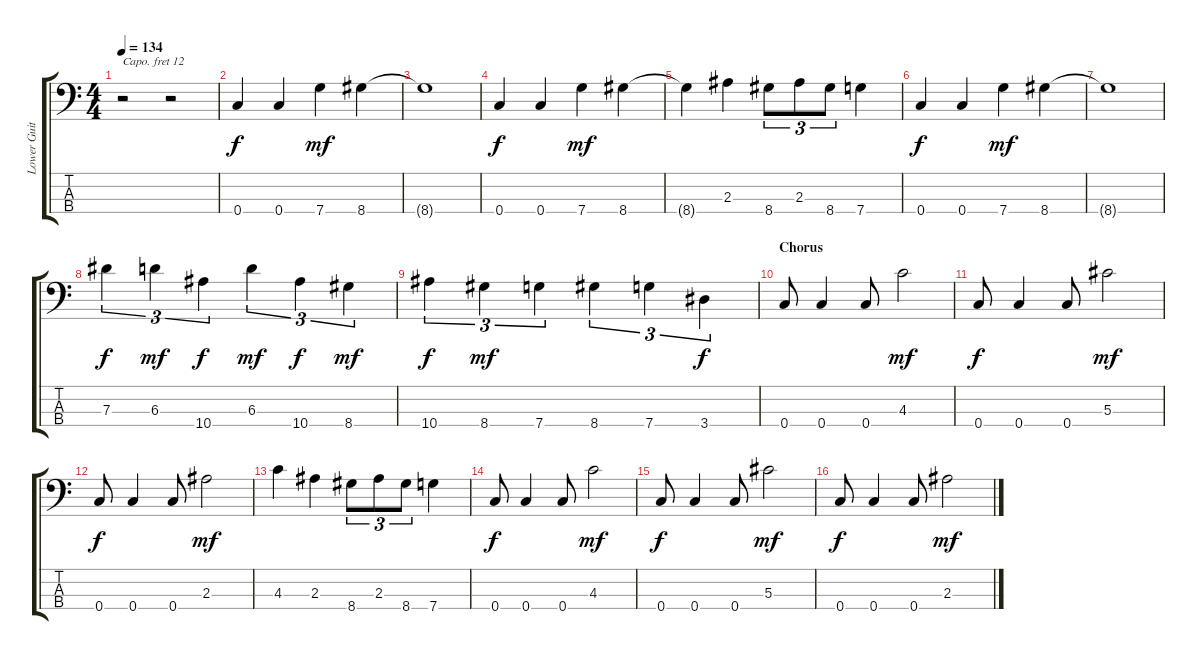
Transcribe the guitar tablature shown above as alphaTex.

\track ("Lower Guitar" "Lower Guit") {instrument distortionguitar}
\staff {score tabs}
\capo 12
\tuning (G2 D2 Ab1 C1) {hide}
\ts (4 4)
\tempo 134
\clef f4
\ks c
r.2{dy f} r.2 |
0.4.4 0.4.4 7.4.4{dy mf} 8.4.4 |
8.4{t}.1 |
0.4.4{dy f} 0.4.4 7.4.4{dy mf} 8.4.4 |
8.4{t}.4 2.3.4 8.4.8{tu (3 2)} 2.3.8{tu (3 2)} 8.4.8{tu (3 2)} 7.4.4 |
0.4.4{dy f} 0.4.4 7.4.4{dy mf} 8.4.4 |
8.4{t}.1 |
7.3.4{tu (3 2) dy f} 6.3.4{tu (3 2) dy mf} 10.4.4{tu (3 2) dy f} 6.3.4{tu (3 2) dy mf} 10.4.4{tu (3 2) dy f} 8.4.4{tu (3 2) dy mf} |
10.4.4{tu (3 2) dy f} 8.4.4{tu (3 2) dy mf} 7.4.4{tu (3 2)} 8.4.4{tu (3 2)} 7.4.4{tu (3 2)} 3.4.4{tu (3 2) dy f} |
\section ("" "Chorus")
0.4.8 0.4.4 0.4.8 4.3.2{dy mf} |
0.4.8{dy f} 0.4.4 0.4.8 5.3.2{dy mf} |
0.4.8{dy f} 0.4.4 0.4.8 2.3.2{dy mf} |
4.3.4 2.3.4 8.4.8{tu (3 2)} 2.3.8{tu (3 2)} 8.4.8{tu (3 2)} 7.4.4 |
0.4.8{dy f} 0.4.4 0.4.8 4.3.2{dy mf} |
0.4.8{dy f} 0.4.4 0.4.8 5.3.2{dy mf} |
0.4.8{dy f} 0.4.4 0.4.8 2.3.2{dy mf}
